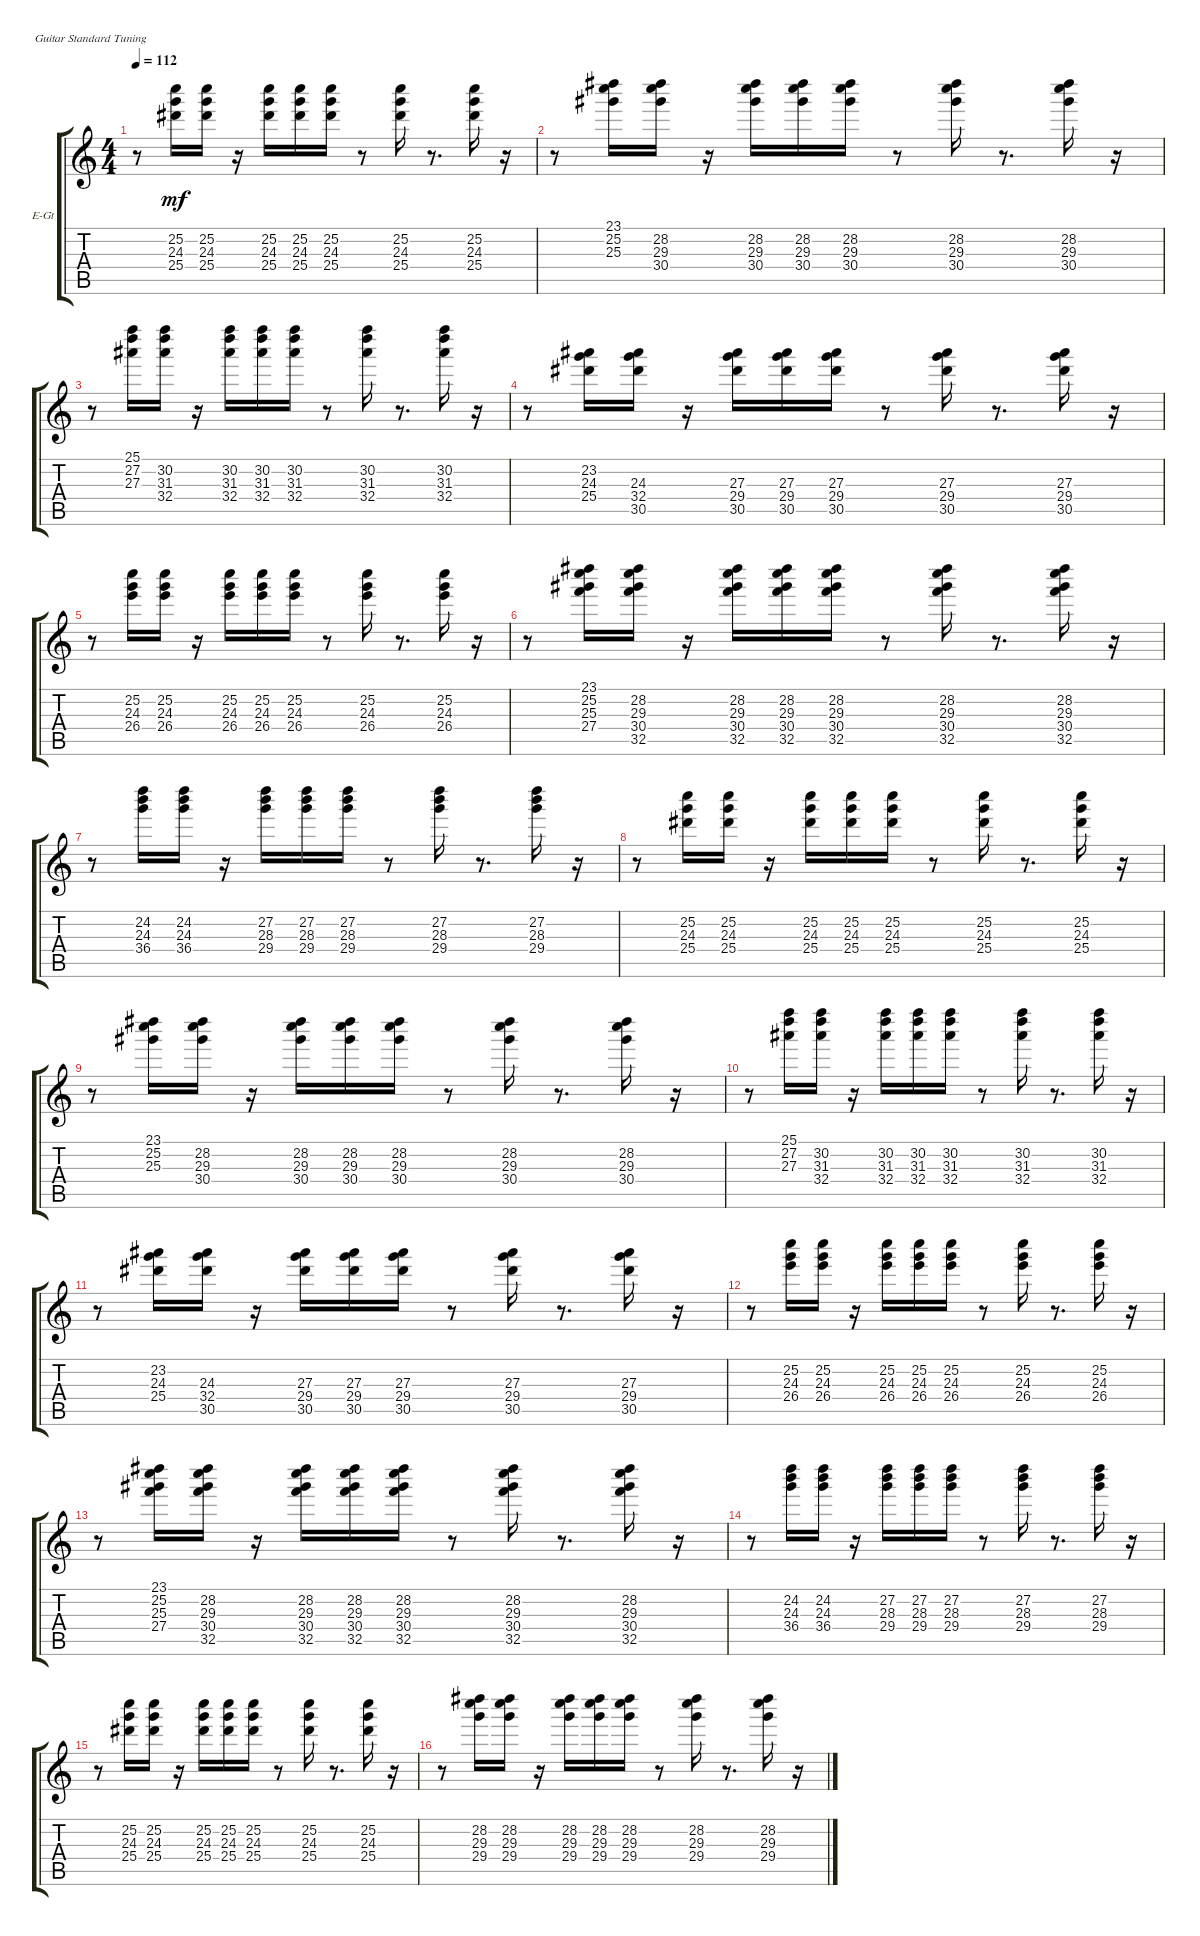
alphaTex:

\bracketExtendMode groupsimilarinstruments
\firstSystemTrackNameOrientation horizontal
\otherSystemsTrackNameOrientation horizontal
\track ("Synthesizer 2" "E-Gt") {instrument synthbass1}
\staff {score tabs}
\tuning (E4 B3 G3 D3 A2 E2)
\ts (4 4)
\tempo 112
\clef g2
\ks c
r.8{dy mf} (25.2 24.3 25.4).16 (25.2 24.3 25.4).16 r.16 (25.2 24.3 25.4).16 (25.2 24.3 25.4).16 (25.2 24.3 25.4).16 r.8 (25.2 24.3 25.4).16 r.8{d} (25.2 24.3 25.4).16 r.16 |
r.8 (25.2 25.3 23.1).16 (28.2 29.3 30.4).16 r.16 (28.2 29.3 30.4).16 (28.2 29.3 30.4).16 (28.2 29.3 30.4).16 r.8 (28.2 29.3 30.4).16 r.8{d} (28.2 29.3 30.4).16 r.16 |
r.8 (25.1 27.2 27.3).16 (30.2 31.3 32.4).16 r.16 (30.2 31.3 32.4).16 (30.2 31.3 32.4).16 (30.2 31.3 32.4).16 r.8 (30.2 31.3 32.4).16 r.8{d} (30.2 31.3 32.4).16 r.16 |
r.8 (24.3 25.4 23.2).16 (24.3 32.4 30.5).16 r.16 (27.3 29.4 30.5).16 (27.3 29.4 30.5).16 (27.3 29.4 30.5).16 r.8 (27.3 29.4 30.5).16 r.8{d} (27.3 29.4 30.5).16 r.16 |
r.8 (25.2 24.3 26.4).16 (25.2 24.3 26.4).16 r.16 (25.2 24.3 26.4).16 (25.2 24.3 26.4).16 (25.2 24.3 26.4).16 r.8 (25.2 24.3 26.4).16 r.8{d} (25.2 24.3 26.4).16 r.16 |
r.8 (25.2 25.3 27.4 23.1).16 (28.2 29.3 30.4 32.5).16 r.16 (28.2 29.3 30.4 32.5).16 (28.2 29.3 30.4 32.5).16 (28.2 29.3 30.4 32.5).16 r.8 (28.2 29.3 30.4 32.5).16 r.8{d} (28.2 29.3 30.4 32.5).16 r.16 |
r.8 (24.2 24.3 36.4).16 (24.2 24.3 36.4).16 r.16 (27.2 28.3 29.4).16 (27.2 28.3 29.4).16 (27.2 28.3 29.4).16 r.8 (27.2 28.3 29.4).16 r.8{d} (27.2 28.3 29.4).16 r.16 |
r.8 (25.2 24.3 25.4).16 (25.2 24.3 25.4).16 r.16 (25.2 24.3 25.4).16 (25.2 24.3 25.4).16 (25.2 24.3 25.4).16 r.8 (25.2 24.3 25.4).16 r.8{d} (25.2 24.3 25.4).16 r.16 |
r.8 (25.2 25.3 23.1).16 (28.2 29.3 30.4).16 r.16 (28.2 29.3 30.4).16 (28.2 29.3 30.4).16 (28.2 29.3 30.4).16 r.8 (28.2 29.3 30.4).16 r.8{d} (28.2 29.3 30.4).16 r.16 |
r.8 (25.1 27.2 27.3).16 (30.2 31.3 32.4).16 r.16 (30.2 31.3 32.4).16 (30.2 31.3 32.4).16 (30.2 31.3 32.4).16 r.8 (30.2 31.3 32.4).16 r.8{d} (30.2 31.3 32.4).16 r.16 |
r.8 (24.3 25.4 23.2).16 (24.3 32.4 30.5).16 r.16 (27.3 29.4 30.5).16 (27.3 29.4 30.5).16 (27.3 29.4 30.5).16 r.8 (27.3 29.4 30.5).16 r.8{d} (27.3 29.4 30.5).16 r.16 |
r.8 (25.2 24.3 26.4).16 (25.2 24.3 26.4).16 r.16 (25.2 24.3 26.4).16 (25.2 24.3 26.4).16 (25.2 24.3 26.4).16 r.8 (25.2 24.3 26.4).16 r.8{d} (25.2 24.3 26.4).16 r.16 |
r.8 (25.2 25.3 27.4 23.1).16 (28.2 29.3 30.4 32.5).16 r.16 (28.2 29.3 30.4 32.5).16 (28.2 29.3 30.4 32.5).16 (28.2 29.3 30.4 32.5).16 r.8 (28.2 29.3 30.4 32.5).16 r.8{d} (28.2 29.3 30.4 32.5).16 r.16 |
r.8 (24.2 24.3 36.4).16 (24.2 24.3 36.4).16 r.16 (27.2 28.3 29.4).16 (27.2 28.3 29.4).16 (27.2 28.3 29.4).16 r.8 (27.2 28.3 29.4).16 r.8{d} (27.2 28.3 29.4).16 r.16 |
r.8 (25.2 24.3 25.4).16 (25.2 24.3 25.4).16 r.16 (25.2 24.3 25.4).16 (25.2 24.3 25.4).16 (25.2 24.3 25.4).16 r.8 (25.2 24.3 25.4).16 r.8{d} (25.2 24.3 25.4).16 r.16 |
r.8 (28.2 29.3 29.4).16 (28.2 29.3 29.4).16 r.16 (28.2 29.3 29.4).16 (28.2 29.3 29.4).16 (28.2 29.3 29.4).16 r.8 (28.2 29.3 29.4).16 r.8{d} (28.2 29.3 29.4).16 r.16
